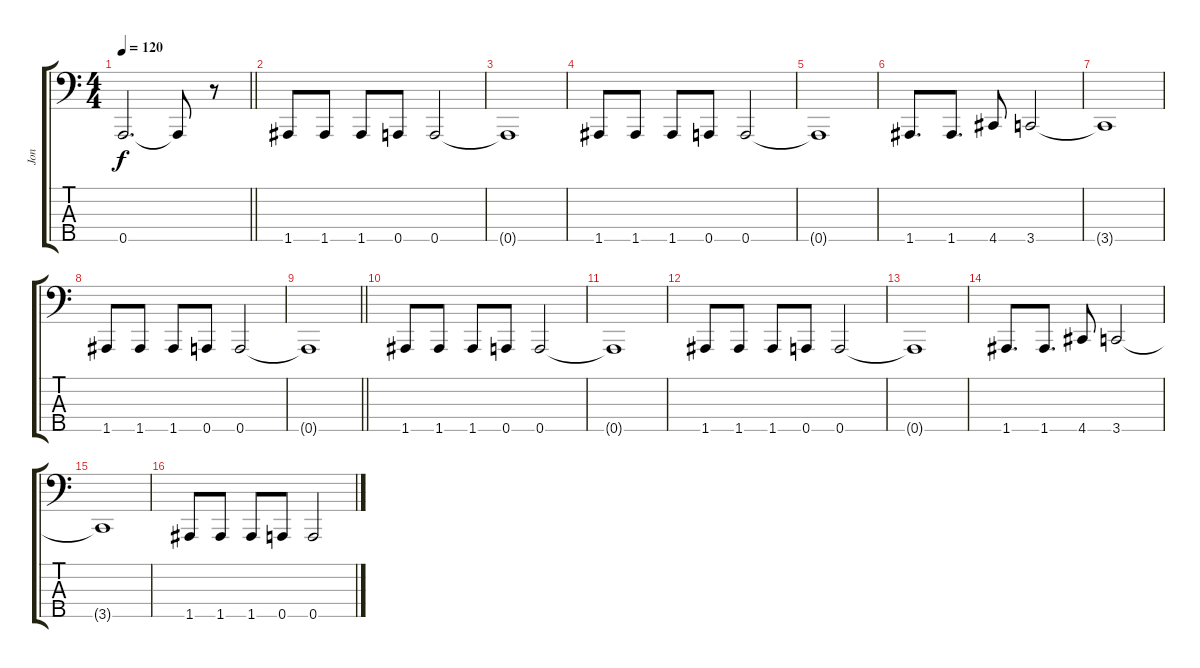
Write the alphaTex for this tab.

\track ("Jon" "Jon") {instrument electricbasspick}
\staff {score tabs}
\tuning (G2 D2 A1 E1 A0) {hide}
\ts (4 4)
\tempo 120
\clef f4
\barLineRight lightlight
\ks c
0.5{t}.2{d dy f} 0.5{t}.8 r.8 |
\section ("" "")
1.5.8 1.5.8 1.5.8 0.5.8 0.5.2 |
0.5{t}.1 |
1.5.8 1.5.8 1.5.8 0.5.8 0.5.2 |
0.5{t}.1 |
1.5.8{d} 1.5.8{d} 4.5.8 3.5.2 |
3.5{t}.1 |
1.5.8 1.5.8 1.5.8 0.5.8 0.5.2 |
\barLineRight lightlight
0.5{t}.1 |
\section ("" "")
1.5.8 1.5.8 1.5.8 0.5.8 0.5.2 |
0.5{t}.1 |
1.5.8 1.5.8 1.5.8 0.5.8 0.5.2 |
0.5{t}.1 |
1.5.8{d} 1.5.8{d} 4.5.8 3.5.2 |
3.5{t}.1 |
1.5.8 1.5.8 1.5.8 0.5.8 0.5.2
